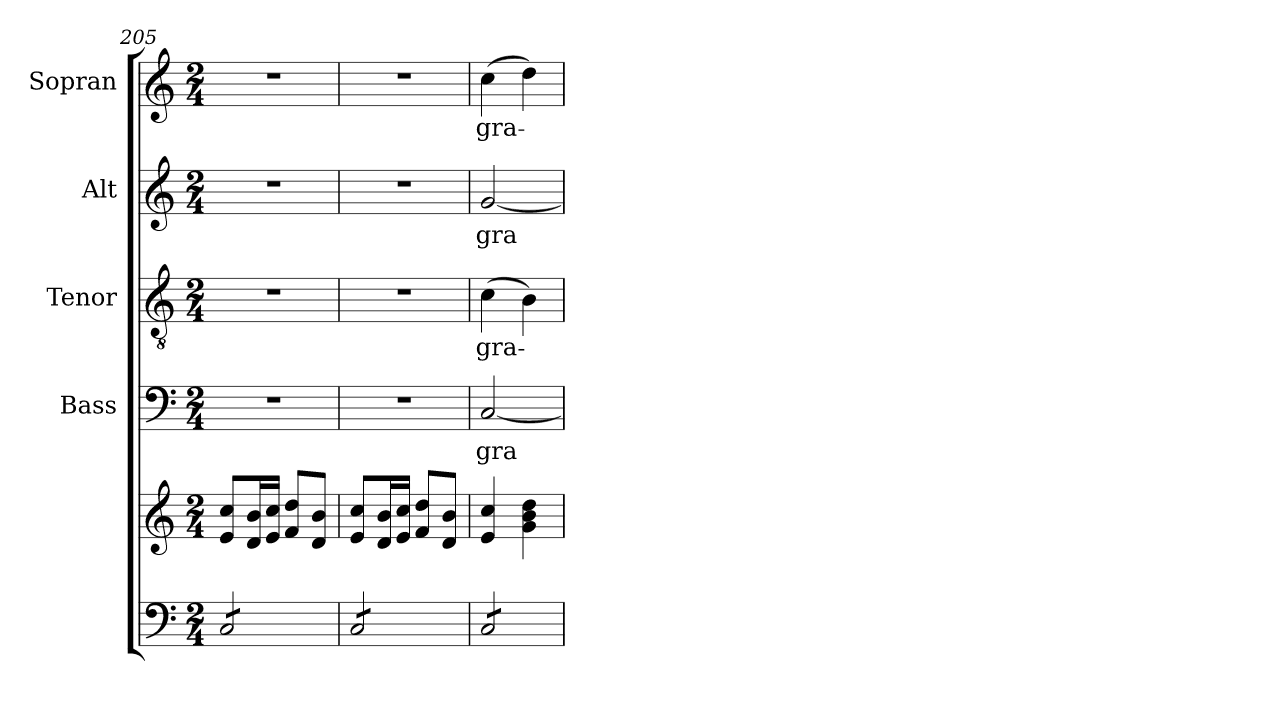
**kern	**kern	**kern	**text	**kern	**text	**kern	**text	**kern	**text
*part5	*part5	*part4	*part4	*part3	*part3	*part2	*part2	*part1	*part1
*staff6	*staff5	*staff4	*staff4	*staff3	*staff3	*staff2	*staff2	*staff1	*staff1
*	*	*I"Bass	*	*I"Tenor	*	*I"Alt	*	*I"Sopran	*
*	*	*I'B.	*	*I'T.	*	*I'A.	*	*I'S.	*
*clefF4	*clefG2	*clefF4	*	*clefGv2	*	*clefG2	*	*clefG2	*
*k[]	*k[]	*k[]	*	*k[]	*	*k[]	*	*k[]	*
*C:	*C:	*C:	*	*C:	*	*C:	*	*C:	*
*M2/4	*M2/4	*M2/4	*	*M2/4	*	*M2/4	*	*M2/4	*
=205	=205	=205	=205	=205	=205	=205	=205	=205	=205
*tremolo	*	*	*	*	*	*	*	*	*
8C/L	8e/ 8cc/L	2r	.	2r	.	2r	.	2r	.
8C/	16d/ 16b/L	.	.	.	.	.	.	.	.
.	16e/ 16cc/JJ	.	.	.	.	.	.	.	.
8C/	8f/ 8dd/L	.	.	.	.	.	.	.	.
8C/J	8d/ 8b/J	.	.	.	.	.	.	.	.
=206	=206	=206	=206	=206	=206	=206	=206	=206	=206
8C/L	8e/ 8cc/L	2r	.	2r	.	2r	.	2r	.
8C/	16d/ 16b/L	.	.	.	.	.	.	.	.
.	16e/ 16cc/JJ	.	.	.	.	.	.	.	.
8C/	8f/ 8dd/L	.	.	.	.	.	.	.	.
8C/J	8d/ 8b/J	.	.	.	.	.	.	.	.
=207	=207	=207	=207	=207	=207	=207	=207	=207	=207
!	!	!	!LO:LY:b	!	!LO:LY:b	!	!LO:LY:b	!	!LO:LY:b
8C/L	4e/ 4cc/	[2C/	gra-	(>4c\	gra-	[2g/	gra-	(>4cc\	gra-
8C/	.	.	.	.	.	.	.	.	.
8C/	4g\ 4b\ 4dd\	.	.	4B\)	.	.	.	4dd\)	.
8C/J	.	.	.	.	.	.	.	.	.
*Xtremolo	*	*	*	*	*	*	*	*	*
=	=	=	=	=	=	=	=	=	=
*-	*-	*-	*-	*-	*-	*-	*-	*-	*-
